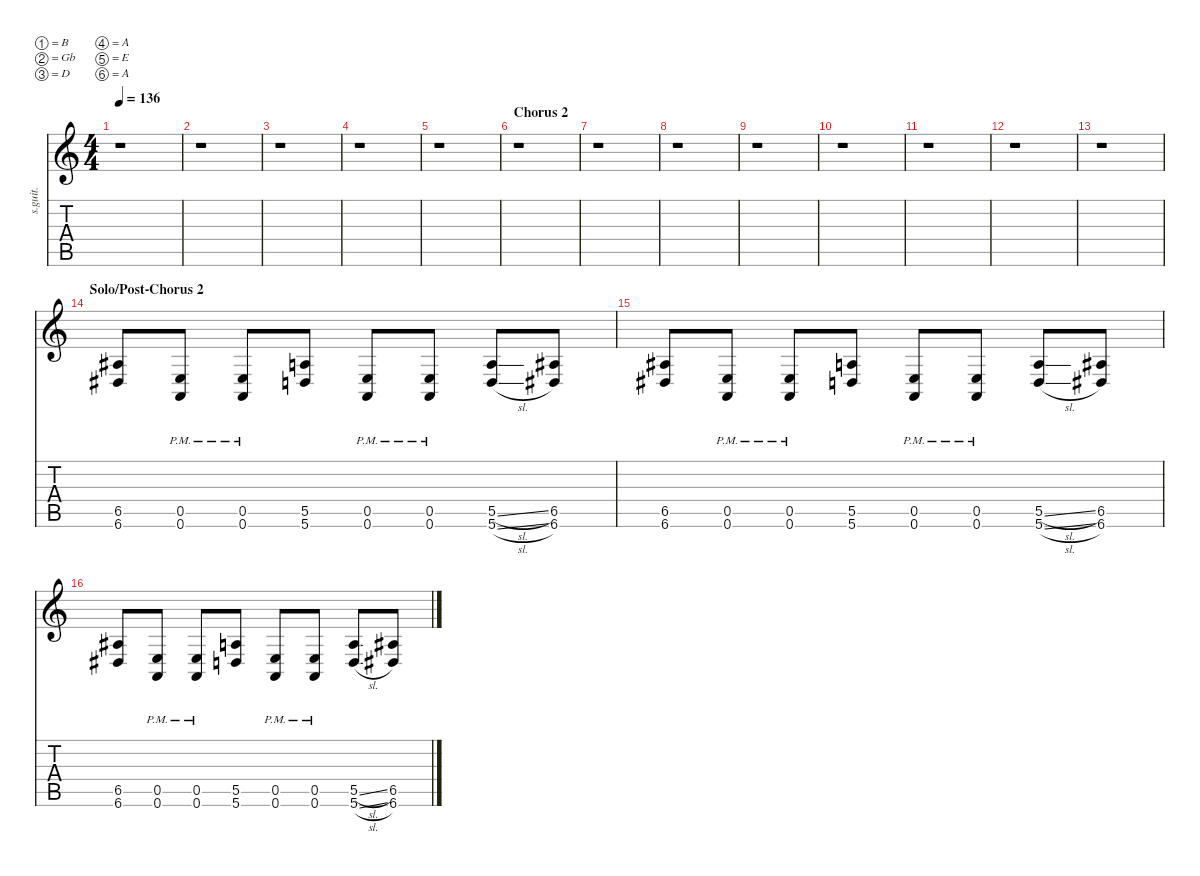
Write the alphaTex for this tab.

\defaultSystemsLayout 4
\hideDynamics
\bracketExtendMode nobrackets
\track ("Mick Thomson Backing" "s.guit.") {instrument distortionguitar}
\staff {score tabs}
\tuning (B3 Gb3 D3 A2 E2 A1)
\ts (4 4)
\tempo 136
\clef g2
\ks c
r.1{dy f} |
r.1 |
r.1 |
r.1 |
r.1 |
\section ("" "Chorus 2")
r.1 |
r.1 |
r.1 |
r.1 |
r.1 |
r.1 |
r.1 |
r.1 |
\section ("" "Solo/Post-Chorus 2")
(6.5{acc #} 6.6{acc #}).8{lyrics (0 "") lyrics (1 "") lyrics (2 "") lyrics (3 "") lyrics (4 "")} (0.5{pm} 0.6{pm}).8{lyrics (0 "") lyrics (1 "") lyrics (2 "") lyrics (3 "") lyrics (4 "")} (0.5{pm} 0.6{pm}).8{lyrics (0 "") lyrics (1 "") lyrics (2 "") lyrics (3 "") lyrics (4 "")} (5.5 5.6).8{lyrics (0 "") lyrics (1 "") lyrics (2 "") lyrics (3 "") lyrics (4 "")} (0.5{pm} 0.6{pm}).8{lyrics (0 "") lyrics (1 "") lyrics (2 "") lyrics (3 "") lyrics (4 "")} (0.5{pm} 0.6{pm}).8{lyrics (0 "") lyrics (1 "") lyrics (2 "") lyrics (3 "") lyrics (4 "")} (5.5{sl} 5.6{sl}).8{lyrics (0 "") lyrics (1 "") lyrics (2 "") lyrics (3 "") lyrics (4 "")} (6.5{acc #} 6.6{acc #}).8{lyrics (0 "") lyrics (1 "") lyrics (2 "") lyrics (3 "") lyrics (4 "")} |
(6.5{acc #} 6.6{acc #}).8{lyrics (0 "") lyrics (1 "") lyrics (2 "") lyrics (3 "") lyrics (4 "")} (0.5{pm} 0.6{pm}).8{lyrics (0 "") lyrics (1 "") lyrics (2 "") lyrics (3 "") lyrics (4 "")} (0.5{pm} 0.6{pm}).8{lyrics (0 "") lyrics (1 "") lyrics (2 "") lyrics (3 "") lyrics (4 "")} (5.5 5.6).8{lyrics (0 "") lyrics (1 "") lyrics (2 "") lyrics (3 "") lyrics (4 "")} (0.5{pm} 0.6{pm}).8{lyrics (0 "") lyrics (1 "") lyrics (2 "") lyrics (3 "") lyrics (4 "")} (0.5{pm} 0.6{pm}).8{lyrics (0 "") lyrics (1 "") lyrics (2 "") lyrics (3 "") lyrics (4 "")} (5.5{sl} 5.6{sl}).8{lyrics (0 "") lyrics (1 "") lyrics (2 "") lyrics (3 "") lyrics (4 "")} (6.5{acc #} 6.6{acc #}).8{lyrics (0 "") lyrics (1 "") lyrics (2 "") lyrics (3 "") lyrics (4 "")} |
(6.5{acc #} 6.6{acc #}).8{lyrics (0 "") lyrics (1 "") lyrics (2 "") lyrics (3 "") lyrics (4 "")} (0.5{pm} 0.6{pm}).8{lyrics (0 "") lyrics (1 "") lyrics (2 "") lyrics (3 "") lyrics (4 "")} (0.5{pm} 0.6{pm}).8{lyrics (0 "") lyrics (1 "") lyrics (2 "") lyrics (3 "") lyrics (4 "")} (5.5 5.6).8{lyrics (0 "") lyrics (1 "") lyrics (2 "") lyrics (3 "") lyrics (4 "")} (0.5{pm} 0.6{pm}).8{lyrics (0 "") lyrics (1 "") lyrics (2 "") lyrics (3 "") lyrics (4 "")} (0.5{pm} 0.6{pm}).8{lyrics (0 "") lyrics (1 "") lyrics (2 "") lyrics (3 "") lyrics (4 "")} (5.5{sl} 5.6{sl}).8{lyrics (0 "") lyrics (1 "") lyrics (2 "") lyrics (3 "") lyrics (4 "")} (6.5{acc #} 6.6{acc #}).8{lyrics (0 "") lyrics (1 "") lyrics (2 "") lyrics (3 "") lyrics (4 "")}
